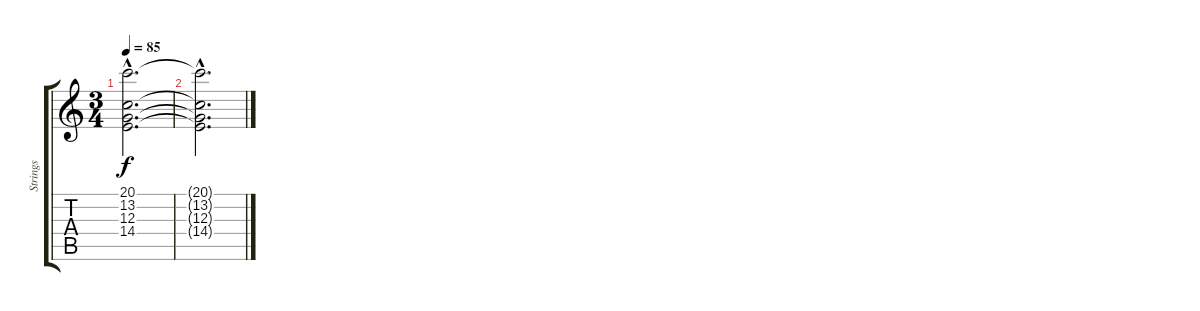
\track ("Strings" "Strings") {instrument stringensemble1}
\staff {score tabs}
\tuning (E4 B3 G3 D3 A2 E2) {hide}
\ts (3 4)
\tempo 85
\clef g2
\ks c
(20.1{hac t} 13.2{hac t} 12.3{hac t} 14.4{hac t}).2{d dy f} |
(20.1{hac t} 13.2{hac t} 12.3{hac t} 14.4{hac t}).2{d}
